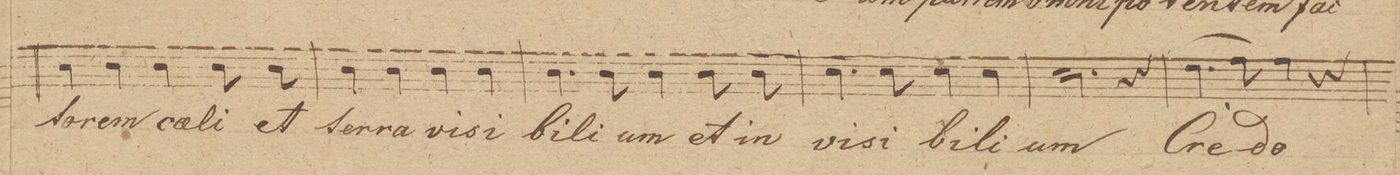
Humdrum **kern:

**kern	**text	**dynam
*I"Tenore 2do	*	*
*clefC4	*	*
*k[]	*	*
*met(c|)	*	*
*M2/2	*	*
4A\	-to-	.
4A\	-rem	.
4A\	cae-	.
8A\	-li	.
8A\	et	.
=7	=7	=7
4A\	ter-	.
4A\	-ra	.
4A\	vi-	.
4A\	-si-	.
=8	=8	=8
4.A\	-bi-	.
8A\	-li-	.
4A\	-um	.
8A\	et	.
8A\	in-	.
=9	=9	=9
4.B\	-vi-	.
8B\	-si-	.
4B\	-bi-	.
4B\	-li-	.
=10	=10	=10
*2\right	*	*
2.B\	-um	.
4r	.	.
=11	=11	=11
(4.c\	Cre-	.
8e\)	.	.
4e\	-do	.
4r	.	.
=12	=12	=12
*-	*-	*-
